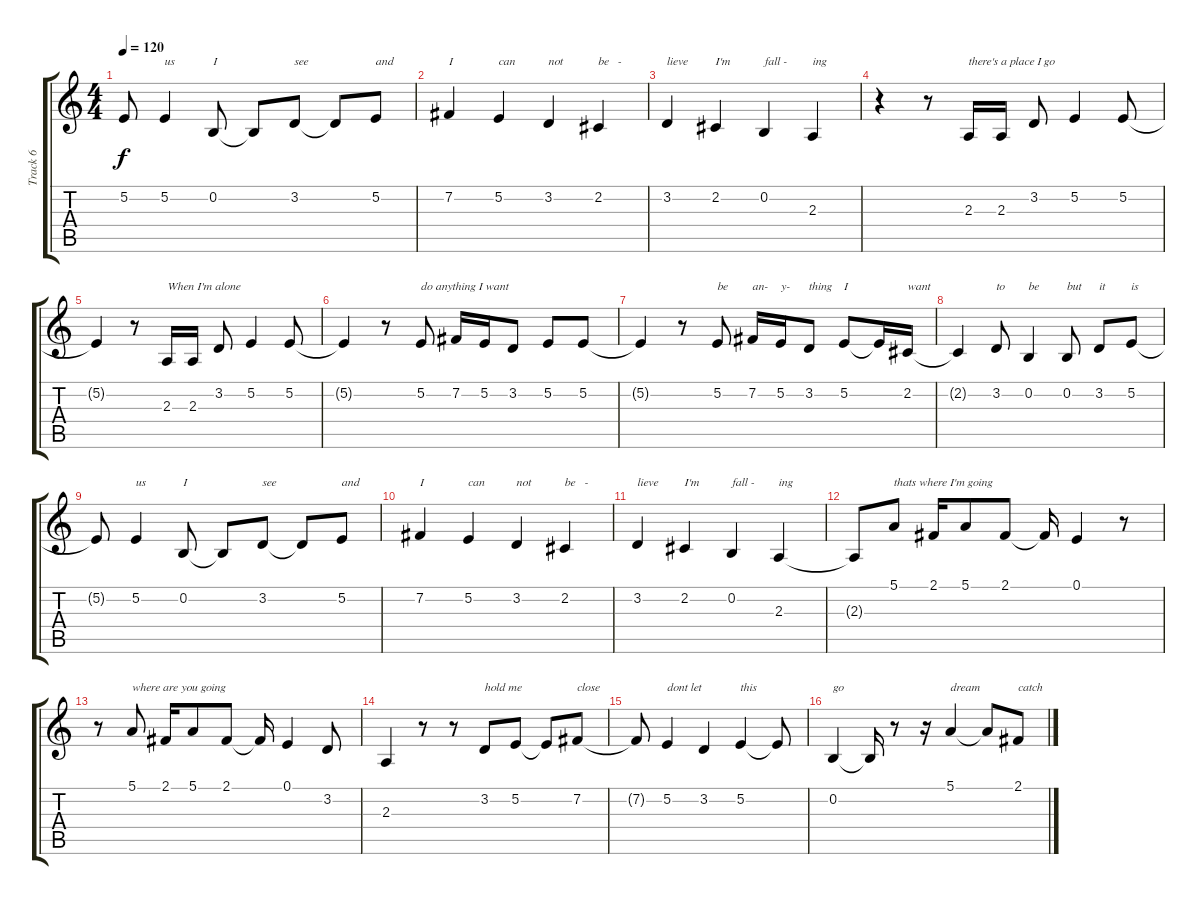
\track ("Track 6" "Track 6") {instrument churchorgan}
\staff {score tabs}
\tuning (E4 B3 G3 D3 A2 E2) {hide}
\ts (4 4)
\tempo 120
\clef g2
\ks c
5.2{t}.8{dy f} 5.2.4{txt "us"} 0.2.8{txt "I"} 0.2{t}.8 3.2.8{txt "see"} 3.2{t}.8 5.2.8{txt "and"} |
7.2.4{txt "I"} 5.2.4{txt "can"} 3.2.4{txt "not"} 2.2.4{txt "be   -"} |
3.2.4{txt "lieve"} 2.2.4{txt "I'm"} 0.2.4{txt "fall -"} 2.3.4{txt "ing"} |
r.4 r.8 2.3.16{txt "there's a place I go"} 2.3.16 3.2.8 5.2.4 5.2.8 |
5.2{t}.4 r.8 2.3.16{txt "When I'm alone"} 2.3.16 3.2.8 5.2.4 5.2.8 |
5.2{t}.4 r.8 5.2.8{txt "do anything I want"} 7.2.16 5.2.16 3.2.8 5.2.8 5.2.8 |
5.2{t}.4 r.8 5.2.8{txt "be"} 7.2.16{txt "an-"} 5.2.16{txt "y-"} 3.2.8{txt "thing"} 5.2.8{txt "I"} 5.2{t}.16 2.2.16{txt "want"} |
2.2{t}.4 3.2.8{txt "to "} 0.2.4{txt "be"} 0.2.8{txt "but"} 3.2.8{txt "it"} 5.2.8{txt "is"} |
5.2{t}.8 5.2.4{txt "us"} 0.2.8{txt "I"} 0.2{t}.8 3.2.8{txt "see"} 3.2{t}.8 5.2.8{txt "and"} |
7.2.4{txt "I"} 5.2.4{txt "can"} 3.2.4{txt "not"} 2.2.4{txt "be   -"} |
3.2.4{txt "lieve"} 2.2.4{txt "I'm"} 0.2.4{txt "fall -"} 2.3.4{txt "ing"} |
2.3{t}.8 5.1.8{txt "thats where I'm going"} 2.1.16 5.1.8 2.1.8 2.1{t}.16 0.1.4 r.8 |
r.8 5.1.8{txt "where are you going"} 2.1.16 5.1.8 2.1.8 2.1{t}.16 0.1.4 3.2.8 |
2.3.4 r.8 r.8 3.2.8{txt "hold me"} 5.2.8 5.2{t}.8 7.2.8{txt "close"} |
7.2{t}.8 5.2.4{txt "dont let"} 3.2.4 5.2.4{txt "this"} 5.2{t}.8 |
0.2.4{txt "go"} 0.2{t}.16 r.8 r.16 5.1.4{txt "dream"} 5.1{t}.8 2.1.8{txt "catch"}
